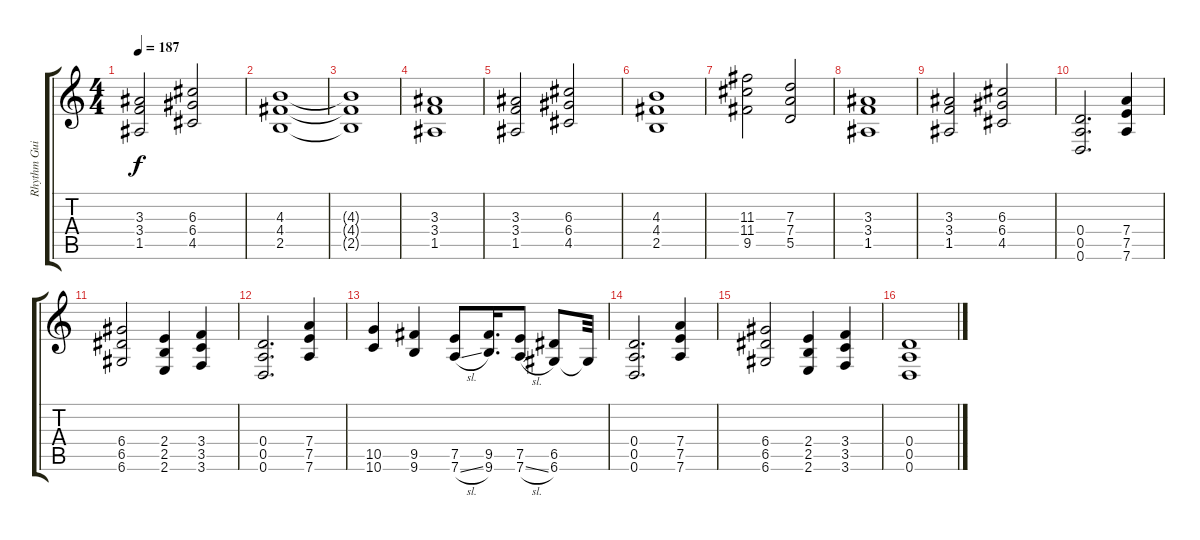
\track ("Rhythm Guitar" "Rhythm Gui") {instrument acousticguitarsteel}
\staff {score tabs}
\tuning (E4 B3 G3 D3 A2 D2) {hide}
\ts (4 4)
\tempo 187
\clef g2
\ks c
(3.3 3.4 1.5).2{dy f} (6.3 6.4 4.5).2 |
(4.3 4.4 2.5).1 |
(4.3{t} 4.4{t} 2.5{t}).1 |
(3.3 3.4 1.5).1 |
(3.3 3.4 1.5).2 (6.3 6.4 4.5).2 |
(4.3 4.4 2.5).1 |
(11.3 11.4 9.5).2 (7.3 7.4 5.5).2 |
(3.3 3.4 1.5).1 |
(3.3 3.4 1.5).2 (6.3 6.4 4.5).2 |
(0.4 0.5 0.6).2{d} (7.4 7.5 7.6).4 |
(6.4 6.5 6.6).2 (2.4 2.5 2.6).4 (3.4 3.5 3.6).4 |
(0.4 0.5 0.6).2{d} (7.4 7.5 7.6).4 |
(10.5 10.6).4 (9.5 9.6).4 (7.5 7.6{sl}).8 (9.5 9.6).16{d} (7.5 7.6{sl}).8 (6.5 6.6).8 6.6{t}.32 |
(0.4 0.5 0.6).2{d} (7.4 7.5 7.6).4 |
(6.4 6.5 6.6).2 (2.4 2.5 2.6).4 (3.4 3.5 3.6).4 |
(0.4 0.5 0.6).1
